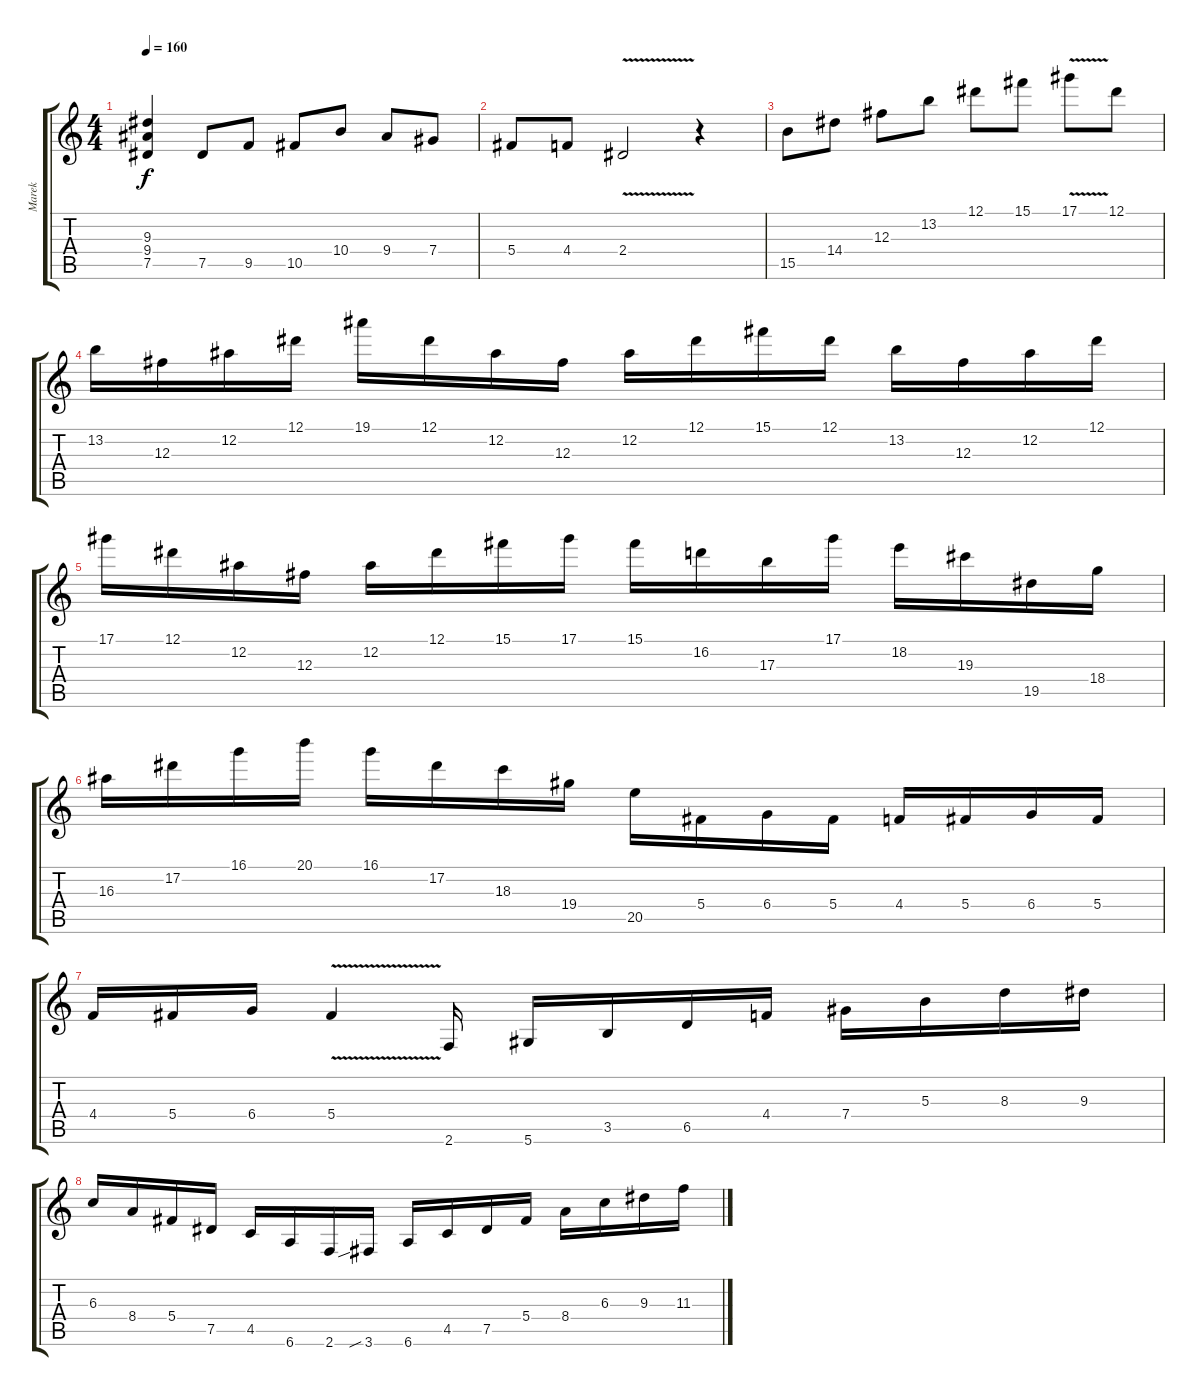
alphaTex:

\track ("Marek" "Marek") {instrument overdrivenguitar}
\staff {score tabs}
\tuning (Eb4 Bb3 Gb3 Db3 Ab2 Eb2) {hide}
\ts (4 4)
\tempo 160
\clef g2
\ks c
(9.3 9.4 7.5).4{dy f} 7.5.8 9.5.8 10.5.8 10.4.8 9.4.8 7.4.8 |
5.4.8 4.4.8 2.4{v}.2 r.4 |
15.5.8 14.4.8 12.3.8 13.2.8 12.1.8 15.1.8 17.1{v}.8 12.1.8 |
13.2.16 12.3.16 12.2.16 12.1.16 19.1.16 12.1.16 12.2.16 12.3.16 12.2.16 12.1.16 15.1.16 12.1.16 13.2.16 12.3.16 12.2.16 12.1.16 |
17.1.16 12.1.16 12.2.16 12.3.16 12.2.16 12.1.16 15.1.16 17.1.16 15.1.16 16.2.16 17.3.16 17.1.16 18.2.16 19.3.16 19.5.16 18.4.16 |
16.3.16 17.2.16 16.1.16 20.1.16 16.1.16 17.2.16 18.3.16 19.4.16 20.5.16 5.4.16 6.4.16 5.4.16 4.4.16 5.4.16 6.4.16 5.4.16 |
4.4.16 5.4.16 6.4.16 5.4{v}.4 2.6.16 5.6.16 3.5.16 6.5.16 4.4.16 7.4.16 5.3.16 8.3.16 9.3.16 |
6.3.16 8.4.16 5.4.16 7.5.16 4.5.16 6.6.16 2.6.16 3.6{sib}.16 6.6.16 4.5.16 7.5.16 5.4.16 8.4.16 6.3.16 9.3.16 11.3.16
